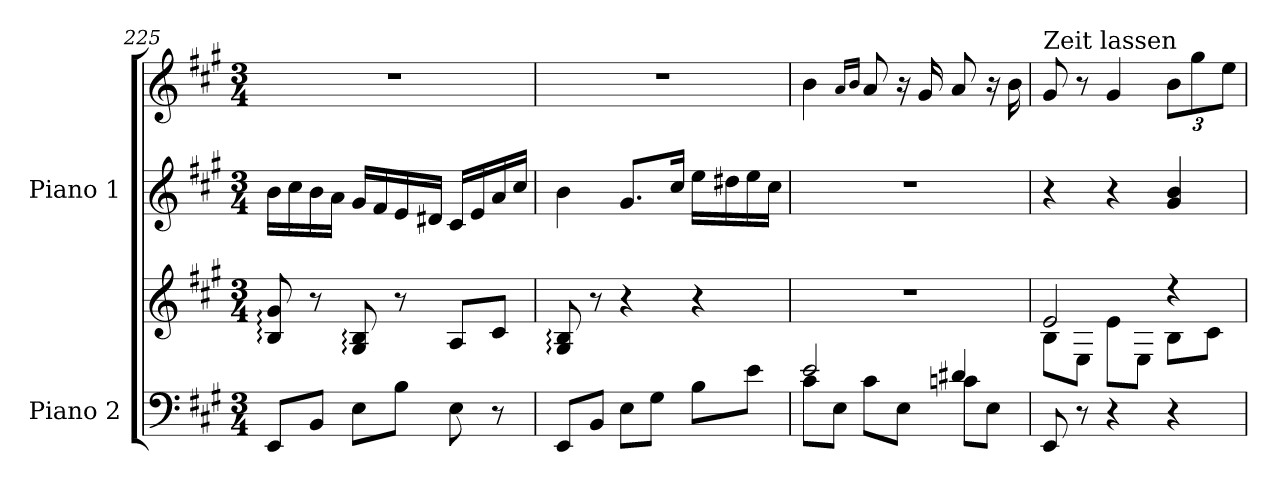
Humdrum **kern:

**kern	**kern	**kern	**kern
*part2	*part2	*part1	*part1
*staff4	*staff3	*staff2	*staff1
*I"Piano 2	*	*I"Piano 1	*
*I'Pno. 2	*	*I'Pno. 1	*
!!LO:LB:g=z
*clefF4	*clefG2	*clefG2	*clefG2
*k[f#c#g#]	*k[f#c#g#]	*k[f#c#g#]	*k[f#c#g#]
*M3/4	*M3/4	*M3/4	*M3/4
=225	=225	=225	=225
8EE/L	8B/: 8g#/:	16b\LL	2.r
.	.	16cc#\	.
8BB/J	8r	16b\	.
.	.	16a\JJ	.
8E\L	8G#/: 8B/:	16g#/LL	.
.	.	16f#/	.
8B\J	8r	16e/	.
.	.	16d#X/JJ	.
8E\	8A/L	16c#/LL	.
.	.	16e/	.
8r	8c#/J	16a/	.
.	.	16cc#/JJ	.
=226	=226	=226	=226
8EE/L	8G#/: 8B/:	4b\	2.r
8BB/J	8r	.	.
8E\L	4r	8.g#/L	.
8G#\J	.	.	.
.	.	16cc#/Jk	.
8B\L	4r	16ee\LL	.
.	.	16dd#X\	.
8e\J	.	16ee\	.
.	.	16cc#\JJ	.
=227	=227	=227	=227
*^	*	*	*
2e/	8c#\L	2.r	2.r	4b\
.	8E\J	.	.	.
.	.	.	.	16qa/LL
.	.	.	.	16qb/JJ
.	8c#\L	.	.	8a/
.	8E\J	.	.	16r
.	.	.	.	16g#/
4d#X/	8cn\L	.	.	8a/
.	8E\J	.	.	16r
.	.	.	.	16b\
*v	*v	*	*	*
=228	=228	=228	=228
*	*^	*	*
!	!	!	!	!LO:TX:t=Zeit lassen
8EE/	2e/	8B\L	4r	8g#/
8r	.	8E\J	.	8r
4r	.	8e\L	4r	4g#/
.	.	8E\J	.	.
*	*	*	*	*Xbrackettup
4r	4r	8B\L	4g#/ 4b/	12b\L
.	.	.	.	12gg#\
.	.	8c#\J	.	.
.	.	.	.	12ee\J
*	*v	*v	*	*
=	=	=	=
*-	*-	*-	*-
